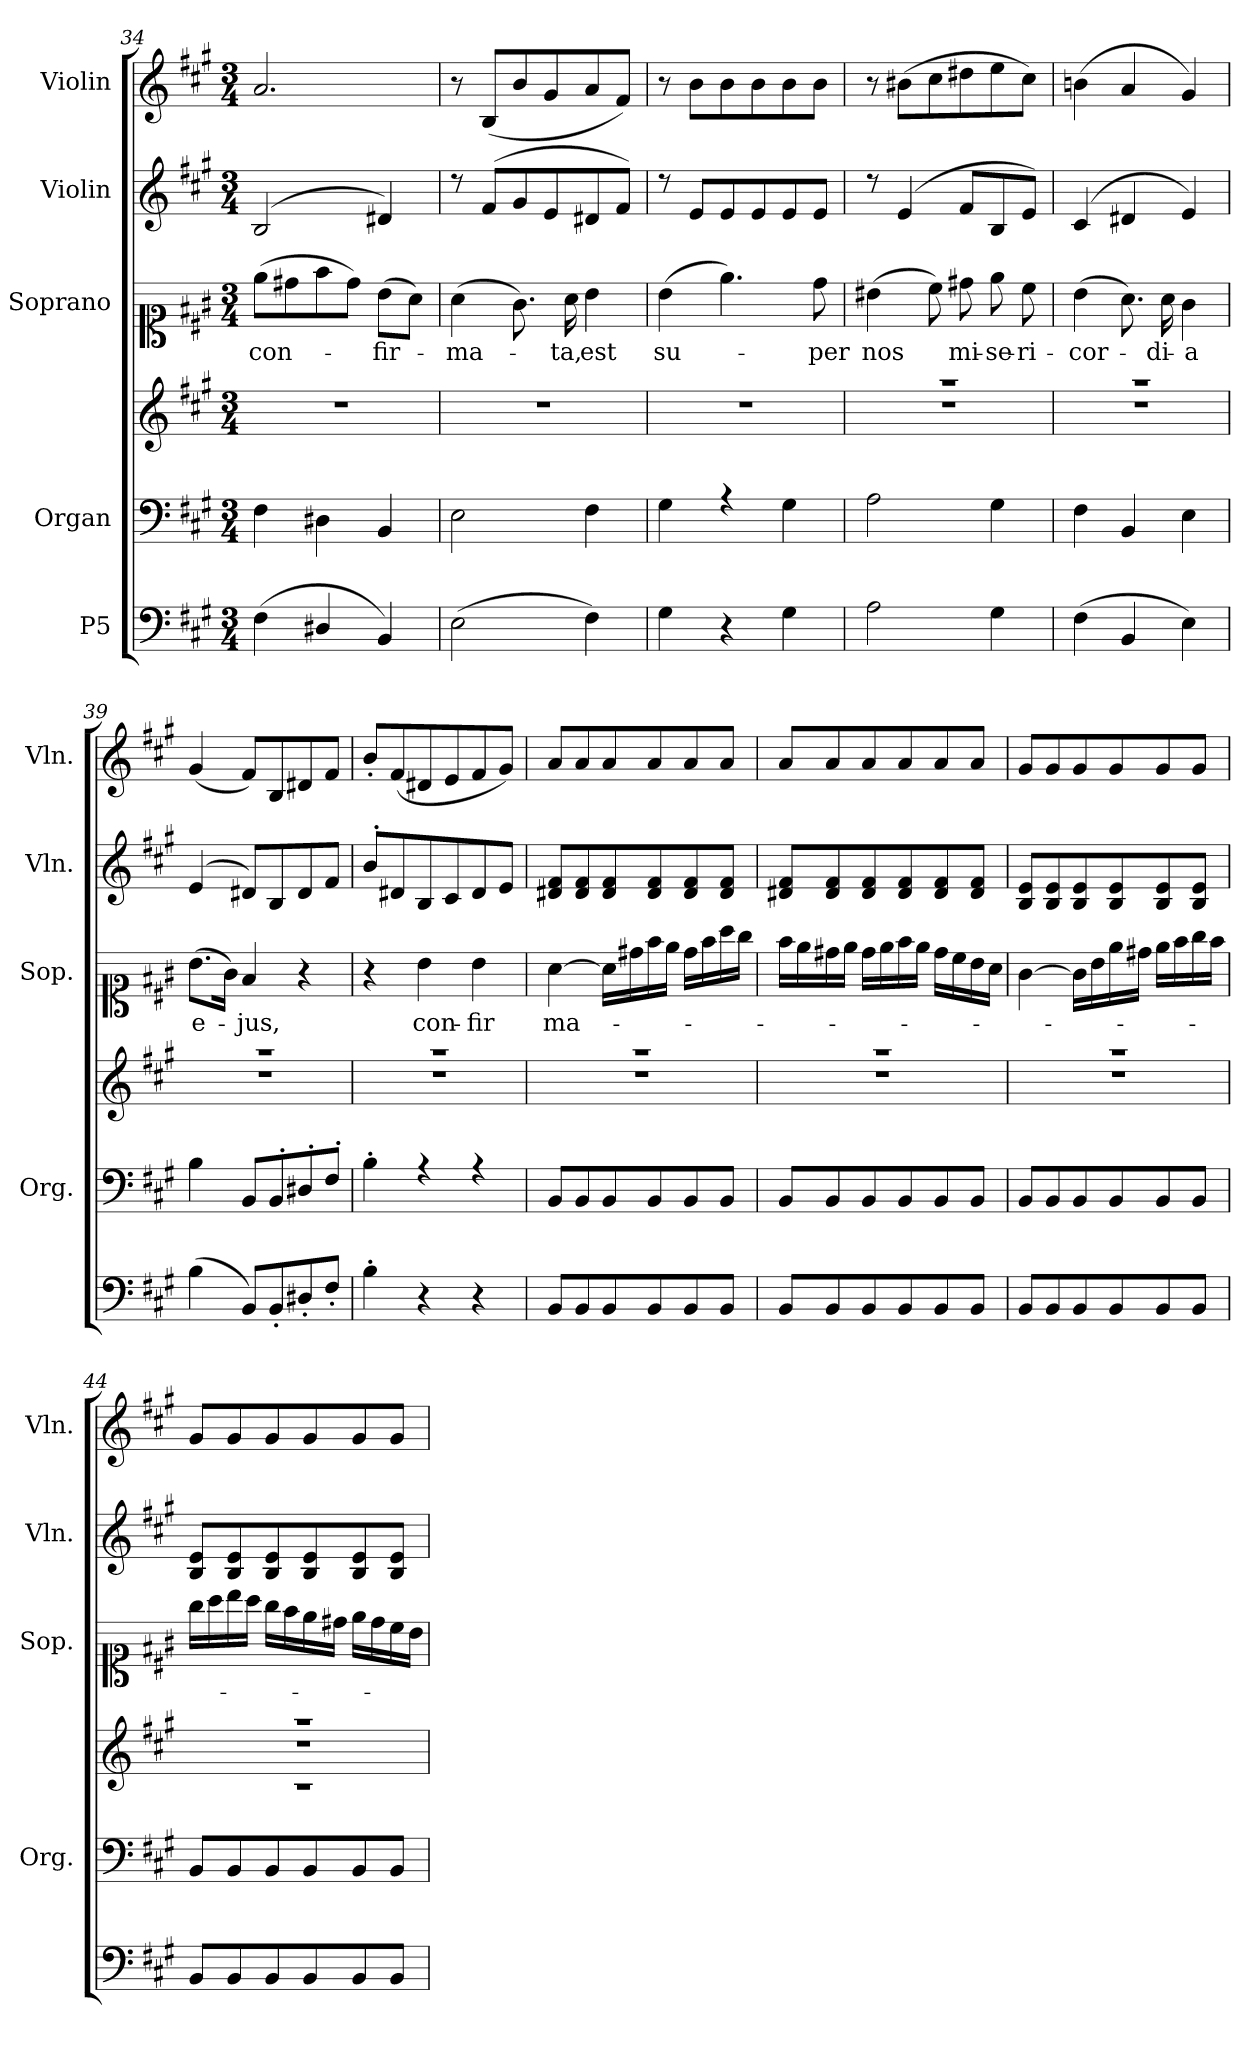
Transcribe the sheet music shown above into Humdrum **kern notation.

**kern	**kern	**kern	**kern	**text	**kern	**kern
*part5	*part4	*part4	*part3	*part3	*part2	*part1
*staff6	*staff5	*staff4	*staff3	*staff3	*staff2	*staff1
*I"P5	*I"Organ	*	*I"Soprano	*	*I"Violin	*I"Violin
*	*I'Org.	*	*I'Sop.	*	*I'Vln.	*I'Vln.
*clefF4	*clefF4	*clefG2	*clefC1	*	*clefG2	*clefG2
*k[f#c#g#]	*k[f#c#g#]	*k[f#c#g#]	*k[f#c#g#]	*	*k[f#c#g#]	*k[f#c#g#]
*A:	*A:	*A:	*A:	*	*A:	*A:
*M3/4	*M3/4	*M3/4	*M3/4	*	*M3/4	*M3/4
=34	=34	=34	=34	=34	=34	=34
*	*^	*^	*	*	*	*
*	*	*	*	*^	*	*	*	*
!	!	!	!	!	!LO:N:vis=1	!	!LO:LY:b	!	!
*	*	*	*	*	*	*	*	*^	*
(>4F#\	4F#\	2.ryy	2.ryy	2.ryy	2.r	(>8ee\L	con-	(<2B/	2.ryy	2.a/
.	.	.	.	.	.	8dd#X\	.	.	.	.
4D#X/	4D#X\	.	.	.	.	8ff#\	.	.	.	.
.	.	.	.	.	.	8dd#\J)	.	.	.	.
!	!	!	!	!	!	!	!LO:LY:b	!	!	!
4BB/)	4BB/	.	.	.	.	(>8b\L	-fir-	4d#X/)	.	.
.	.	.	.	.	.	8a\J)	.	.	.	.
=35	=35	=35	=35	=35	=35	=35	=35	=35	=35	=35
!	!	!	!	!	!LO:N:vis=1	!	!LO:LY:b	!	!	!
(>2E\	2E\	2.ryy	2.ryy	2.ryy	2.r	(>4a\	-ma-	8r	2.ryy	8r
.	.	.	.	.	.	.	.	(<8f#/L	.	(<8B/L
.	.	.	.	.	.	8.g#\)	.	8g#/	.	8b/
.	.	.	.	.	.	.	.	8e/	.	8g#/
!	!	!	!	!	!	!	!LO:LY:b	!	!	!
.	.	.	.	.	.	16a\	-ta,	.	.	.
!	!	!	!	!	!	!	!LO:LY:b	!	!	!
4F#\)	4F#\	.	.	.	.	4b\	est	8d#X/	.	8a/
.	.	.	.	.	.	.	.	8f#/J)	.	8f#/J)
=36	=36	=36	=36	=36	=36	=36	=36	=36	=36	=36
!	!	!	!	!	!LO:N:vis=1	!	!LO:LY:b	!	!	!
4G#\	4G#\	2.ryy	2.ryy	2.ryy	2.r	(>4b\	su-	8r	2.ryy	8r
.	.	.	.	.	.	.	.	8e/L	.	8b\L
4r	4r	.	.	.	.	4.ee\)	.	8e/	.	8b\
.	.	.	.	.	.	.	.	8e/	.	8b\
4G#\	4G#\	.	.	.	.	.	.	8e/	.	8b\
!	!	!	!	!	!	!	!LO:LY:b	!	!	!
.	.	.	.	.	.	8dd\	-per	8e/J	.	8b\J
!!LO:PB:g=z
=37	=37	=37	=37	=37	=37	=37	=37	=37	=37	=37
!	!	!	!LO:N:vis=1	!	!LO:N:vis=1	!	!LO:LY:b	!	!	!
2A\	2A\	2.ryy	2.raa	2.ryy	2.r	(>4b#X\	nos	8r	2.ryy	8r
.	.	.	.	.	.	.	.	(<4e/	.	(>8b#X\L
.	.	.	.	.	.	8cc#\)	.	.	.	8cc#\
!	!	!	!	!	!	!	!LO:LY:b	!	!	!
.	.	.	.	.	.	8dd#X\	mi-	8f#/L	.	8dd#X\
!	!	!	!	!	!	!	!LO:LY:b	!	!	!
4G#\	4G#\	.	.	.	.	8ee\	-se-	8B/	.	8ee\
!	!	!	!	!	!	!	!LO:LY:b	!	!	!
.	.	.	.	.	.	8cc#\	-ri-	8e/J)	.	8cc#\J)
=38	=38	=38	=38	=38	=38	=38	=38	=38	=38	=38
!	!	!	!LO:N:vis=1	!	!LO:N:vis=1	!	!LO:LY:b	!	!	!
(>4F#\	4F#\	2.ryy	2.raa	2.ryy	2.r	(>4b\	-cor-	(<4c#/	2.ryy	(>4bni\
4BB/	4BB/	.	.	.	.	8.a\)	.	4d#X/	.	4a/
!	!	!	!	!	!	!	!LO:LY:b	!	!	!
.	.	.	.	.	.	16a\	-di-	.	.	.
!	!	!	!	!	!	!	!LO:LY:b	!	!	!
4E\)	4E\	.	.	.	.	4g#\	-a	4e/)	.	4g#/)
=39	=39	=39	=39	=39	=39	=39	=39	=39	=39	=39
!	!	!	!LO:N:vis=1	!	!LO:N:vis=1	!	!LO:LY:b	!	!	!
(>4B\	4B\	2.ryy	2.raa	2.ryy	2.r	(>8.b\L	e-	(<4e/	2.ryy	(<4g#/
.	.	.	.	.	.	16g#\Jk)	.	.	.	.
!	!	!	!	!	!	!	!LO:LY:b	!	!	!
8BB/L)	8BB/L	.	.	.	.	4f#/	-jus,	8d#X/L)	.	8f#/L)
8BB'>/	8BB'>/	.	.	.	.	.	.	8B/	.	8B/
8D#X'>/	8D#X'>/	.	.	.	.	4r	.	8d#/	.	8d#X/
8F#'>/J	8F#'>/J	.	.	.	.	.	.	8f#/J	.	8f#/J
=40	=40	=40	=40	=40	=40	=40	=40	=40	=40	=40
!	!	!	!LO:N:vis=1	!	!LO:N:vis=1	!	!	!	!	!
4B'>\	4B'<\	2.ryy	2.raa	2.ryy	2.r	4r	.	8b'>/L	2.ryy	8b'>/L
.	.	.	.	.	.	.	.	8d#X/	.	(<8f#/
!	!	!	!	!	!	!	!LO:LY:b	!	!	!
4r	4r	.	.	.	.	4b\	con-	8B/	.	8d#X/
.	.	.	.	.	.	.	.	8c#/	.	8e/
!	!	!	!	!	!	!	!LO:LY:b	!	!	!
4r	4r	.	.	.	.	4b\	-fir	8d#/	.	8f#/
.	.	.	.	.	.	.	.	8e/J	.	8g#/J)
=41	=41	=41	=41	=41	=41	=41	=41	=41	=41	=41
!	!	!	!LO:N:vis=1	!	!LO:N:vis=1	!	!LO:LY:b	!	!	!
8BB/L	8BB/L	2.ryy	2.raa	2.ryy	2.r	[>4a\	ma-	8d#X/ 8f#/L	2.ryy	8a/L
8BB/	8BB/	.	.	.	.	.	.	8d#/ 8f#/	.	8a/
8BB/	8BB/	.	.	.	.	16a\LL]	.	8d#/ 8f#/	.	8a/
.	.	.	.	.	.	16dd#X\	.	.	.	.
8BB/	8BB/	.	.	.	.	16ff#\	.	8d#/ 8f#/	.	8a/
.	.	.	.	.	.	16ee\JJ	.	.	.	.
8BB/	8BB/	.	.	.	.	16dd#\LL	.	8d#/ 8f#/	.	8a/
.	.	.	.	.	.	16ff#\	.	.	.	.
8BB/J	8BB/J	.	.	.	.	16aa\	.	8d#/ 8f#/J	.	8a/J
.	.	.	.	.	.	16gg#\JJ	.	.	.	.
!!LO:LB:g=z
=42	=42	=42	=42	=42	=42	=42	=42	=42	=42	=42
!	!	!	!LO:N:vis=1	!	!LO:N:vis=1	!	!	!	!	!
8BB/L	8BB/L	2.ryy	2.raa	2.ryy	2.r	16ff#\LL	.	8d#X/ 8f#/L	2.ryy	8a/L
.	.	.	.	.	.	16ee\	.	.	.	.
8BB/	8BB/	.	.	.	.	16dd#X\	.	8d#/ 8f#/	.	8a/
.	.	.	.	.	.	16ee\JJ	.	.	.	.
8BB/	8BB/	.	.	.	.	16dd#\LL	.	8d#/ 8f#/	.	8a/
.	.	.	.	.	.	16ee\	.	.	.	.
8BB/	8BB/	.	.	.	.	16ff#\	.	8d#/ 8f#/	.	8a/
.	.	.	.	.	.	16ee\JJ	.	.	.	.
8BB/	8BB/	.	.	.	.	16dd#\LL	.	8d#/ 8f#/	.	8a/
.	.	.	.	.	.	16cc#\	.	.	.	.
8BB/J	8BB/J	.	.	.	.	16b\	.	8d#/ 8f#/J	.	8a/J
.	.	.	.	.	.	16a\JJ	.	.	.	.
=43	=43	=43	=43	=43	=43	=43	=43	=43	=43	=43
!	!	!	!LO:N:vis=1	!	!LO:N:vis=1	!	!	!	!	!
8BB/L	8BB/L	2.ryy	2.raa	2.ryy	2.r	[>4g#\	.	8B/ 8e/L	2.ryy	8g#/L
8BB/	8BB/	.	.	.	.	.	.	8B/ 8e/	.	8g#/
8BB/	8BB/	.	.	.	.	16g#\LL]	.	8B/ 8e/	.	8g#/
.	.	.	.	.	.	16b\	.	.	.	.
8BB/	8BB/	.	.	.	.	16ee\	.	8B/ 8e/	.	8g#/
.	.	.	.	.	.	16dd#X\JJ	.	.	.	.
8BB/	8BB/	.	.	.	.	16ee\LL	.	8B/ 8e/	.	8g#/
.	.	.	.	.	.	16ff#\	.	.	.	.
8BB/J	8BB/J	.	.	.	.	16gg#\	.	8B/ 8e/J	.	8g#/J
.	.	.	.	.	.	16ff#\JJ	.	.	.	.
=44	=44	=44	=44	=44	=44	=44	=44	=44	=44	=44
!	!	!	!LO:N:vis=1	!LO:N:vis=1	!LO:N:vis=1	!	!	!	!	!
8BB/L	8BB/L	2.ryy	2.raa	2.rc	2.r	16gg#\LL	.	8B/ 8e/L	2.ryy	8g#/L
.	.	.	.	.	.	16aa\	.	.	.	.
8BB/	8BB/	.	.	.	.	16bb\	.	8B/ 8e/	.	8g#/
.	.	.	.	.	.	16aa\JJ	.	.	.	.
8BB/	8BB/	.	.	.	.	16gg#\LL	.	8B/ 8e/	.	8g#/
.	.	.	.	.	.	16ff#\	.	.	.	.
8BB/	8BB/	.	.	.	.	16ee\	.	8B/ 8e/	.	8g#/
.	.	.	.	.	.	16dd#X\JJ	.	.	.	.
8BB/	8BB/	.	.	.	.	16ee\LL	.	8B/ 8e/	.	8g#/
.	.	.	.	.	.	16dd#\	.	.	.	.
8BB/J	8BB/J	.	.	.	.	16cc#\	.	8B/ 8e/J	.	8g#/J
.	.	.	.	.	.	16b\JJ	.	.	.	.
*	*v	*v	*	*	*	*	*	*v	*v	*
*	*	*v	*v	*v	*	*	*	*
=	=	=	=	=	=	=
*-	*-	*-	*-	*-	*-	*-
